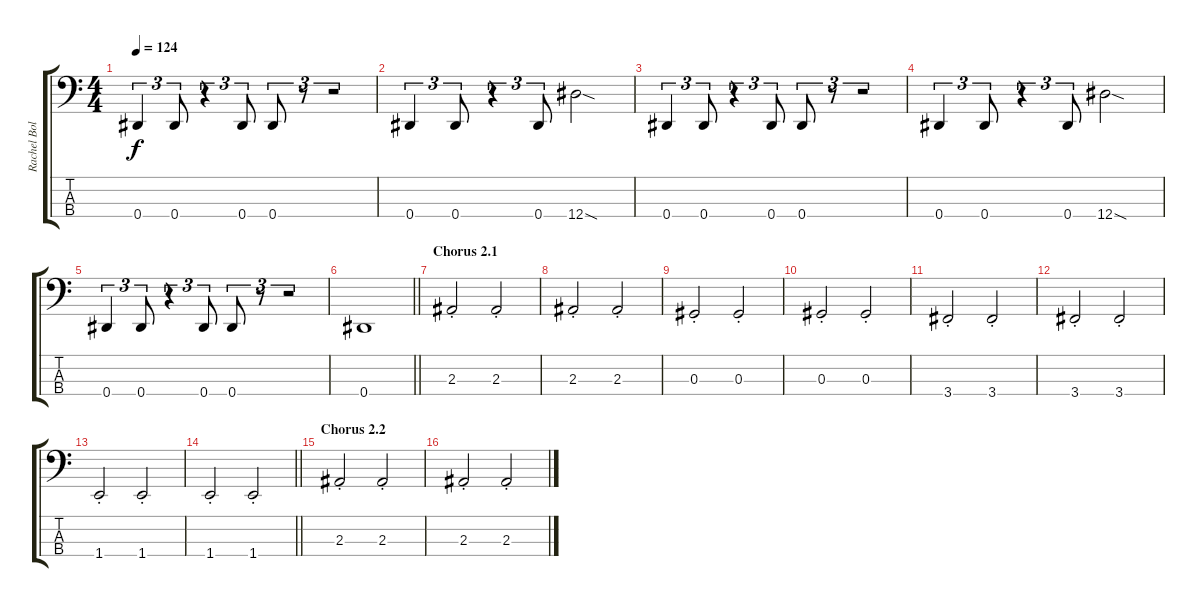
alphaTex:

\track ("Rachel Bolan" "Rachel Bol") {instrument electricbasspick}
\staff {score tabs}
\tuning (Gb2 Db2 Ab1 Eb1) {hide}
\ts (4 4)
\tempo 124
\clef f4
\ks c
0.4.4{tu (3 2) dy f} 0.4.8{tu (3 2)} r.4{tu (3 2)} 0.4.8{tu (3 2)} 0.4.8{tu (3 2)} r.8{tu (3 2)} r.2{tu (3 2)} |
0.4.4{tu (3 2)} 0.4.8{tu (3 2)} r.4{tu (3 2)} 0.4.8{tu (3 2)} 12.4{sod}.2 |
0.4.4{tu (3 2)} 0.4.8{tu (3 2)} r.4{tu (3 2)} 0.4.8{tu (3 2)} 0.4.8{tu (3 2)} r.8{tu (3 2)} r.2{tu (3 2)} |
0.4.4{tu (3 2)} 0.4.8{tu (3 2)} r.4{tu (3 2)} 0.4.8{tu (3 2)} 12.4{sod}.2 |
0.4.4{tu (3 2)} 0.4.8{tu (3 2)} r.4{tu (3 2)} 0.4.8{tu (3 2)} 0.4.8{tu (3 2)} r.8{tu (3 2)} r.2{tu (3 2)} |
\barLineRight lightlight
0.4.1 |
\section ("" "Chorus 2.1")
2.3{st}.2 2.3{st}.2 |
2.3{st}.2 2.3{st}.2 |
0.3{st}.2 0.3{st}.2 |
0.3{st}.2 0.3{st}.2 |
3.4{st}.2 3.4{st}.2 |
3.4{st}.2 3.4{st}.2 |
1.4{st}.2 1.4{st}.2 |
\barLineRight lightlight
1.4{st}.2 1.4{st}.2 |
\section ("" "Chorus 2.2")
2.3{st}.2 2.3{st}.2 |
2.3{st}.2 2.3{st}.2
